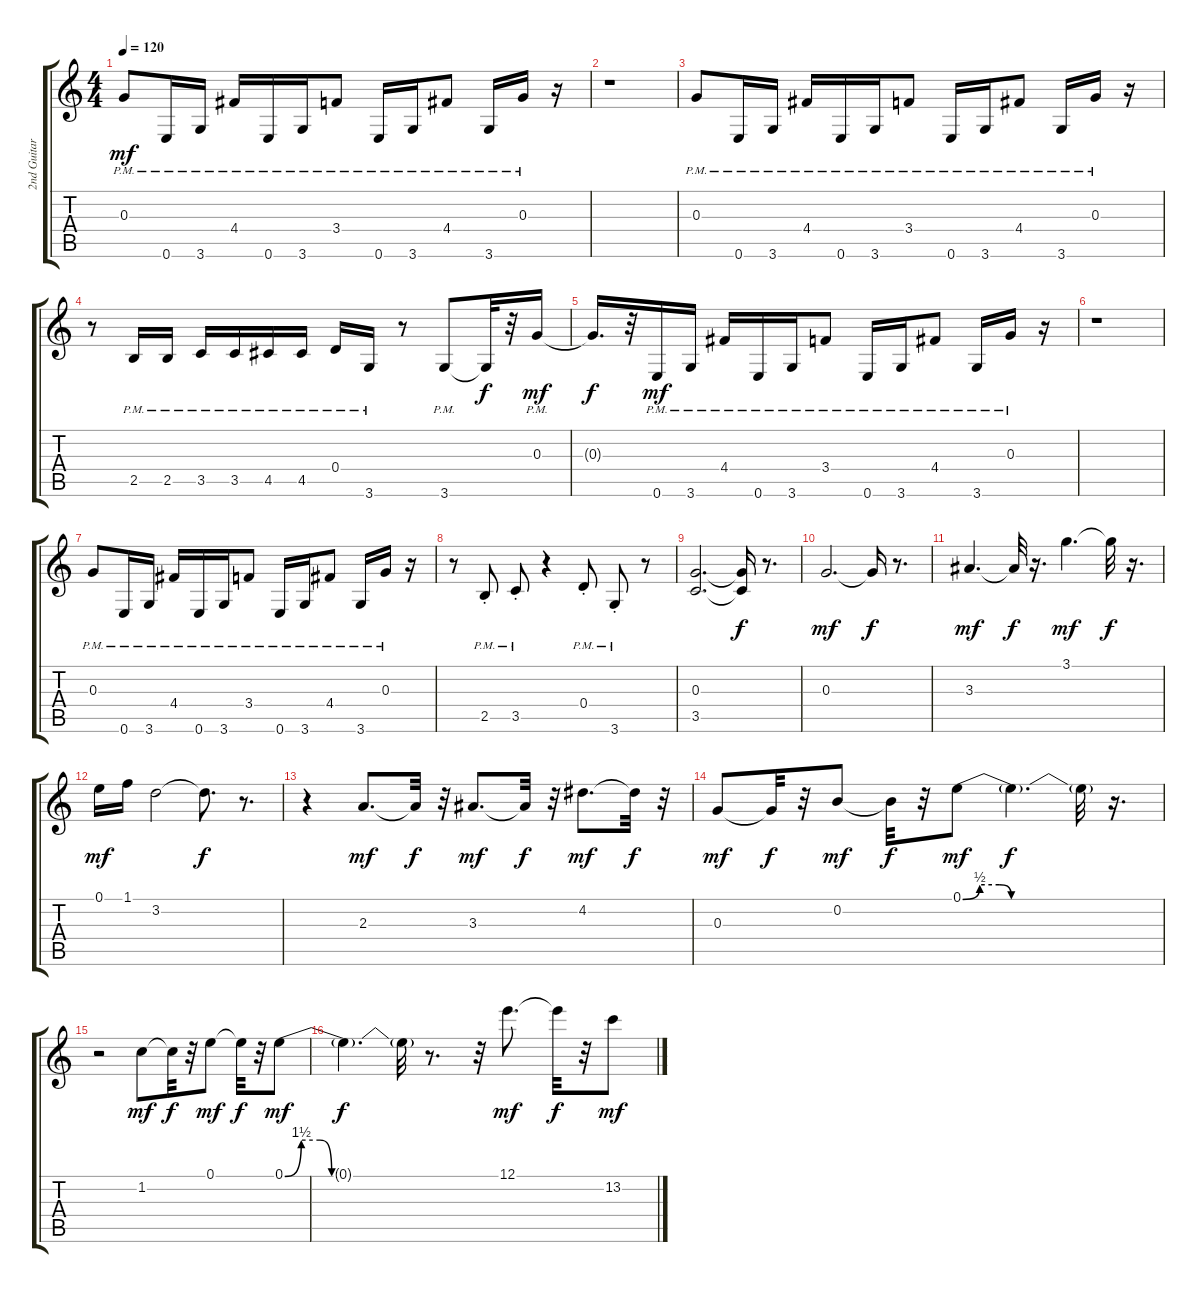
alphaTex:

\track ("2nd Guitar" "2nd Guitar") {instrument overdrivenguitar}
\staff {score tabs}
\tuning (E4 B3 G3 D3 A2 E2) {hide}
\ts (4 4)
\tempo 120
\clef g2
\ks c
0.3{pm}.8{dy mf} 0.6{pm}.16 3.6{pm}.16 4.4{pm}.16 0.6{pm}.16 3.6{pm}.16 3.4{pm}.8 0.6{pm}.16 3.6{pm}.16 4.4{pm}.8 3.6{pm}.16 0.3{pm}.16 r.16 |
r.1 |
0.3{pm}.8 0.6{pm}.16 3.6{pm}.16 4.4{pm}.16 0.6{pm}.16 3.6{pm}.16 3.4{pm}.8 0.6{pm}.16 3.6{pm}.16 4.4{pm}.8 3.6{pm}.16 0.3{pm}.16 r.16 |
r.8 2.5{pm}.16 2.5{pm}.16 3.5{pm}.16 3.5{pm}.16 4.5{pm}.16 4.5{pm}.16 0.4{pm}.16 3.6{pm}.16 r.8 3.6{pm}.8 3.6{t}.32{dy f} r.32 0.3{pm}.16{dy mf} |
0.3{t}.16{d dy f} r.32 0.6{pm}.16{dy mf} 3.6{pm}.16 4.4{pm}.16 0.6{pm}.16 3.6{pm}.16 3.4{pm}.8 0.6{pm}.16 3.6{pm}.16 4.4{pm}.8 3.6{pm}.16 0.3{pm}.16 r.16 |
r.1 |
0.3{pm}.8 0.6{pm}.16 3.6{pm}.16 4.4{pm}.16 0.6{pm}.16 3.6{pm}.16 3.4{pm}.8 0.6{pm}.16 3.6{pm}.16 4.4{pm}.8 3.6{pm}.16 0.3{pm}.16 r.16 |
r.8 2.5{pm st}.8 3.5{pm st}.8 r.4 0.4{pm st}.8 3.6{pm st}.8 r.8 |
(0.3 3.5).2{d} (0.3{t} 3.5{t}).16{dy f} r.8{d} |
0.3.2{d dy mf} 0.3{t}.16{dy f} r.8{d} |
3.3.4{d dy mf} 3.3{t}.32{dy f} r.16{d} 3.1.4{d dy mf} 3.1{t}.32{dy f} r.16{d} |
0.1.16{dy mf} 1.1.16 3.2.2 3.2{t}.8{d dy f} r.8{d} |
r.4 2.3.8{d dy mf} 2.3{t}.32{dy f} r.32 3.3.8{d dy mf} 3.3{t}.32{dy f} r.32 4.2.8{d dy mf} 4.2{t}.32{dy f} r.32 |
0.3.8{dy mf} 0.3{t}.32{dy f} r.32 0.2.8{dy mf} 0.2{t}.32{dy f} r.32 0.1{be (custom 0 0 7 2 15 2 20 0 60 0)}.8{dy mf} 0.1{t}.4{d dy f} 0.1{t}.32 r.16{d} |
r.2 1.2.8{dy mf} 1.2{t}.32{dy f} r.32 0.1.8{dy mf} 0.1{t}.32{dy f} r.32 0.1{be (custom 0 0 7 6 15 6 20 0 60 0)}.8{dy mf} |
0.1{t}.4{d dy f} 0.1{t}.32 r.8{d} r.32 12.1.8{d dy mf} 12.1{t}.32{dy f} r.32 13.2.8{dy mf}
